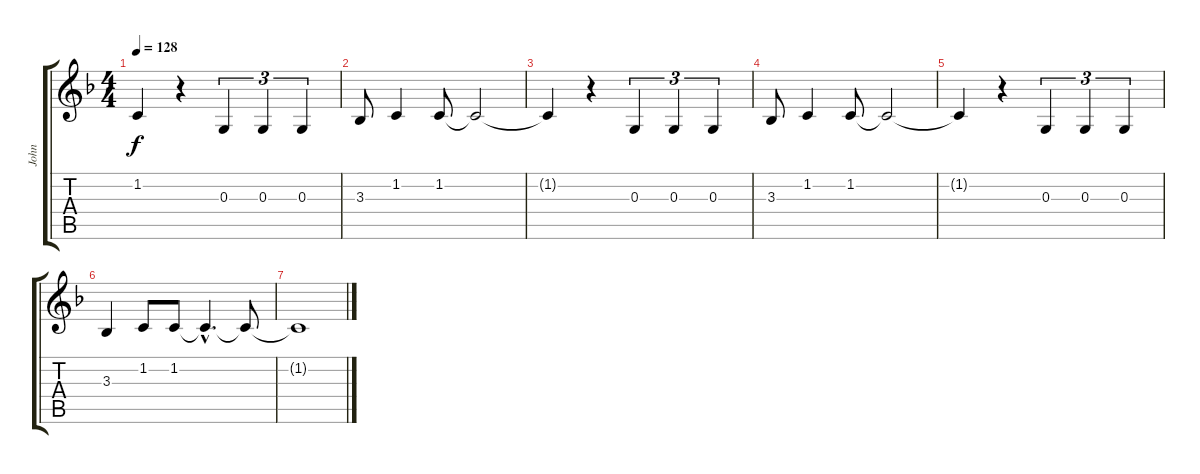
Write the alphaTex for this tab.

\track ("John" "John") {instrument lead6voice}
\staff {score tabs}
\tuning (E4 B3 G3 D3 A2 E2) {hide}
\ts (4 4)
\tempo 128
\clef g2
\ks f
1.2{t}.4{dy f} r.4 0.3.4{tu (3 2)} 0.3.4{tu (3 2)} 0.3.4{tu (3 2)} |
3.3.8 1.2.4 1.2.8 1.2{t}.2 |
1.2{t}.4 r.4 0.3.4{tu (3 2)} 0.3.4{tu (3 2)} 0.3.4{tu (3 2)} |
3.3.8 1.2.4 1.2.8 1.2{t}.2 |
1.2{t}.4 r.4 0.3.4{tu (3 2)} 0.3.4{tu (3 2)} 0.3.4{tu (3 2)} |
3.3.4 1.2.8 1.2.8 1.2{hac t}.4{d} 1.2{t}.8 |
1.2{t}.1
